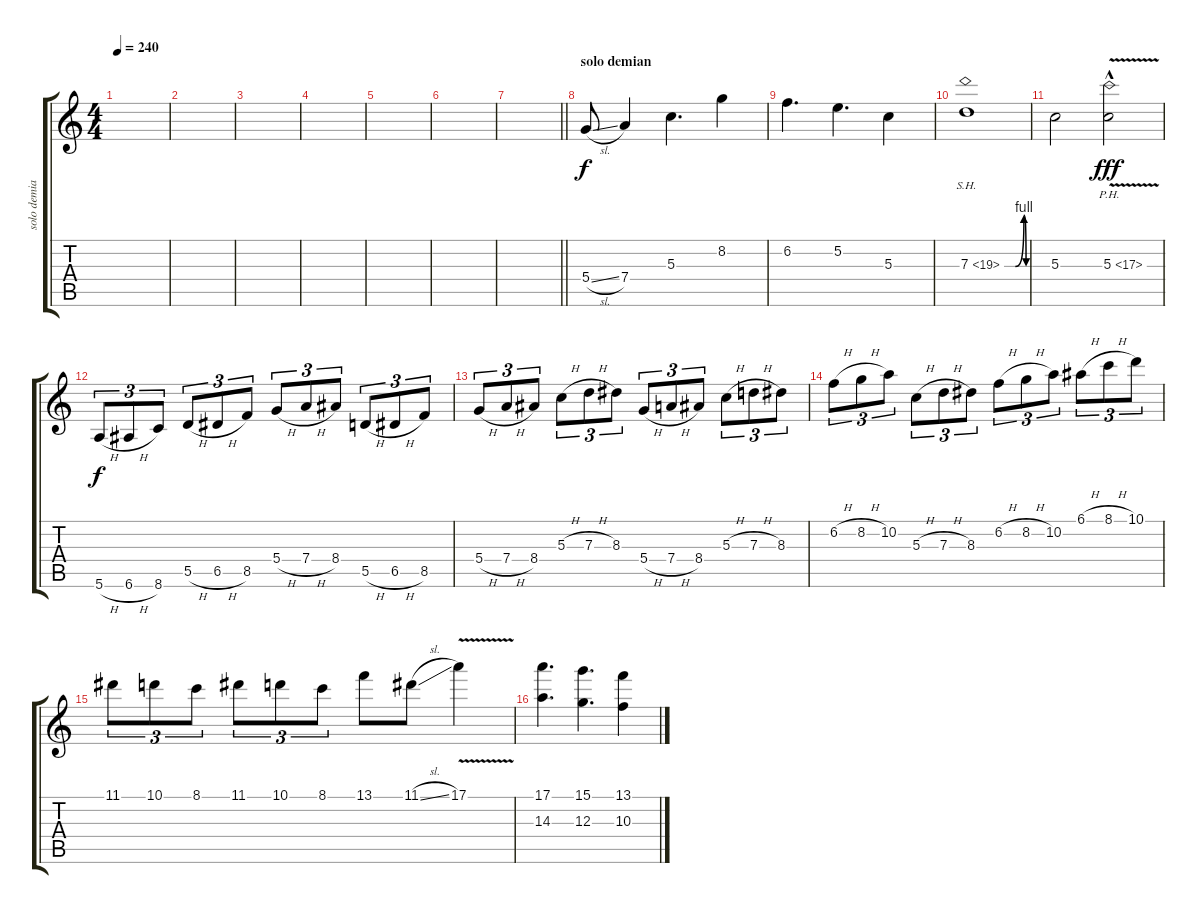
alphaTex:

\track ("solo demian" "solo demia") {instrument distortionguitar}
\staff {score tabs}
\tuning (E4 B3 G3 D3 A2 E2) {hide}
\ts (4 4)
\tempo 240
\clef g2
\ks c
|
|
|
|
|
|
\barLineRight lightlight
|
\section ("" "solo demian")
5.4{sl}.8 7.4.4 5.3.4{d} 8.2.4 |
6.2.4{d} 5.2.4{d} 5.3.4 |
7.3{be (custom 0 0 30 0 54 4 60 0) sh 12}.1 |
5.3.2 5.3{ph 12 v hac}.2{dy fff} |
5.6{h}.8{tu (3 2) dy f} 6.6{h}.8{tu (3 2)} 8.6.8{tu (3 2)} 5.5{h}.8{tu (3 2)} 6.5{h}.8{tu (3 2)} 8.5.8{tu (3 2)} 5.4{h}.8{tu (3 2)} 7.4{h}.8{tu (3 2)} 8.4.8{tu (3 2)} 5.5{h}.8{tu (3 2)} 6.5{h}.8{tu (3 2)} 8.5.8{tu (3 2)} |
5.4{h}.8{tu (3 2)} 7.4{h}.8{tu (3 2)} 8.4.8{tu (3 2)} 5.3{h}.8{tu (3 2)} 7.3{h}.8{tu (3 2)} 8.3.8{tu (3 2)} 5.4{h}.8{tu (3 2)} 7.4{h}.8{tu (3 2)} 8.4.8{tu (3 2)} 5.3{h}.8{tu (3 2)} 7.3{h}.8{tu (3 2)} 8.3.8{tu (3 2)} |
6.2{h}.8{tu (3 2)} 8.2{h}.8{tu (3 2)} 10.2.8{tu (3 2)} 5.3{h}.8{tu (3 2)} 7.3{h}.8{tu (3 2)} 8.3.8{tu (3 2)} 6.2{h}.8{tu (3 2)} 8.2{h}.8{tu (3 2)} 10.2.8{tu (3 2)} 6.1{h}.8{tu (3 2)} 8.1{h}.8{tu (3 2)} 10.1.8{tu (3 2)} |
11.1.8{tu (3 2)} 10.1.8{tu (3 2)} 8.1.8{tu (3 2)} 11.1.8{tu (3 2)} 10.1.8{tu (3 2)} 8.1.8{tu (3 2)} 13.1.8 11.1{sl}.8 17.1{v}.4 |
(17.1 14.3).4{d} (15.1 12.3).4{d} (13.1 10.3).4
